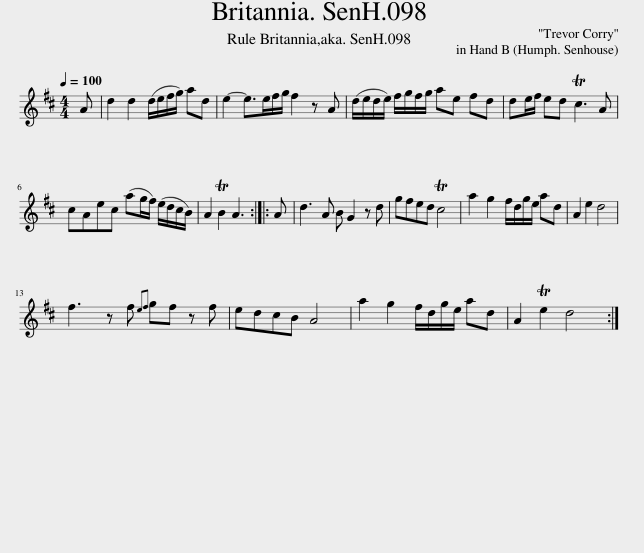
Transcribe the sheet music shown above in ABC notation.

X:1
L:1/8
Q:1/4=100
M:4/4
I:linebreak $
K:D
V:1 treble
V:1
 A | d2 d2 (d/e/f/g/) ad | e2- e>ef/g/ f2 z A | (d/e/d/e/) f/g/f/g/ ae fd | de/f/ ed Tc3 A |$ %5
 cAec (ag/f/) (e/d/c/B/) | A2 TB2 A3 :: A | d3 A B G2 z d | gfed Tc4 | %10
 a2 g2 f/d/g/e/ ad | A2 e2 d4 |$ f3 z f{ef} gf z f | edcB A4 | a2 g2 f/d/g/e/ ad | %15
 A2 Te2 d4 :| %16
